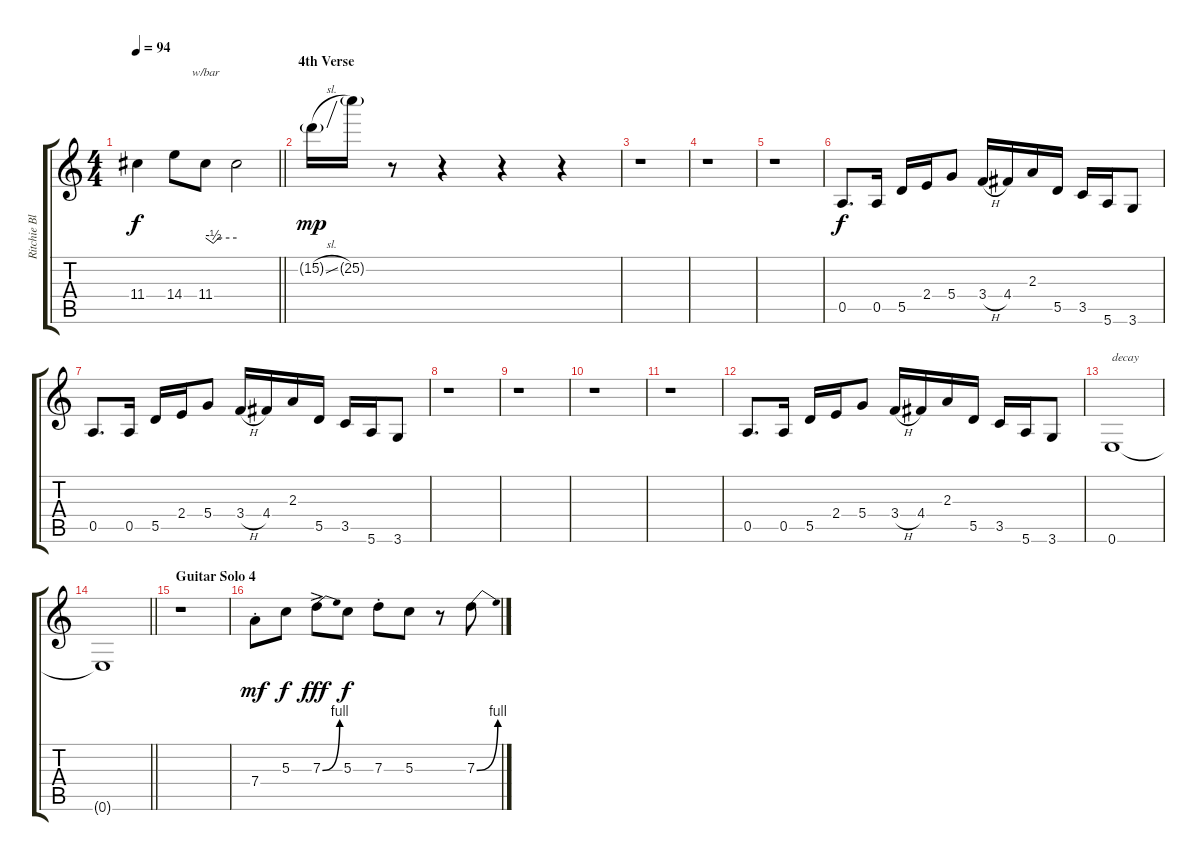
\track ("Ritchie Blackmore (Lead)" "Ritchie Bl") {instrument overdrivenguitar}
\staff {score tabs}
\tuning (E4 B3 G3 D3 A2 E2) {hide}
\ts (4 4)
\tempo 94
\clef g2
\barLineRight lightlight
\ks c
11.4{t}.4{dy f} 14.4.8 11.4.8{tbe (custom default 0 0 15 -2 25 0 60 0)} 11.4{t}.2 |
\section ("" "4th Verse")
15.2{sl g}.16{dy mp} 25.2{g}.16 r.8 r.4 r.4 r.4 |
r.1 |
r.1 |
r.1 |
0.5.8{d dy f} 0.5.16 5.5.16 2.4.16 5.4.8 3.4{h}.16 4.4.16 2.3.16 5.5.16 3.5.16 5.6.16 3.6.8 |
0.5.8{d} 0.5.16 5.5.16 2.4.16 5.4.8 3.4{h}.16 4.4.16 2.3.16 5.5.16 3.5.16 5.6.16 3.6.8 |
r.1 |
r.1 |
r.1 |
r.1 |
0.5.8{d} 0.5.16 5.5.16 2.4.16 5.4.8 3.4{h}.16 4.4.16 2.3.16 5.5.16 3.5.16 5.6.16 3.6.8 |
0.6.1{txt "decay" volume 0} |
\barLineRight lightlight
0.6{t}.1 |
\section ("" "Guitar Solo 4")
r.1 |
7.4{st}.8{dy mf volume 14 instrument overdrivenguitar} 5.3.8{dy f} 7.3{be (bend 0 0 60 4) ac}.8{dy fff} 5.3.8{dy f} 7.3{st}.8 5.3.8 r.8 7.3{be (bend 0 0 60 4)}.8
